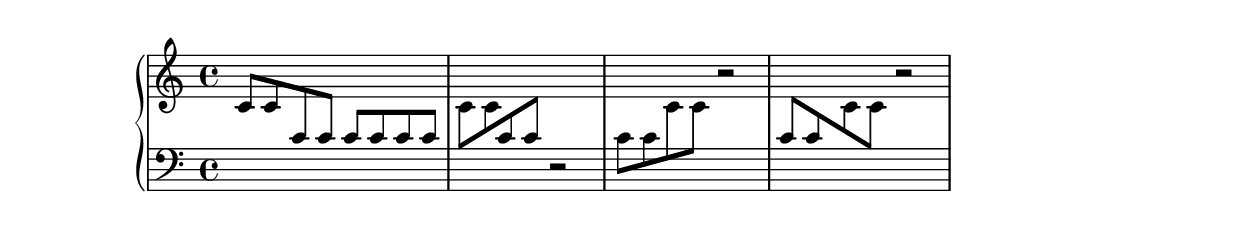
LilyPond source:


\version "2.7.39"
\header{
texidoc="
Beams can be typeset over fixed distance aligned staves, beam
beautification does not really work, but knees do. Beams should be
behave well, wherever the switching point is.
"
}

\context PianoStaff <<
  \new Staff = "one" \relative c'{
    \stemUp  c8[ c \change Staff=two \stemUp c c]
    c[ c c c]
    \change Staff=one
    \stemDown  c8[ c \change Staff=two \stemUp c c]
    r2
    \stemDown  c8[ c \change Staff=one \stemDown c c]
    r2
    \change Staff=two
    \stemUp  c8[ c \change Staff=one \stemDown c c]
    r2
  }
  \new Staff = "two" \relative c'{
    \clef bass
    s1
    s1
    s1
    s1
  }
>>


